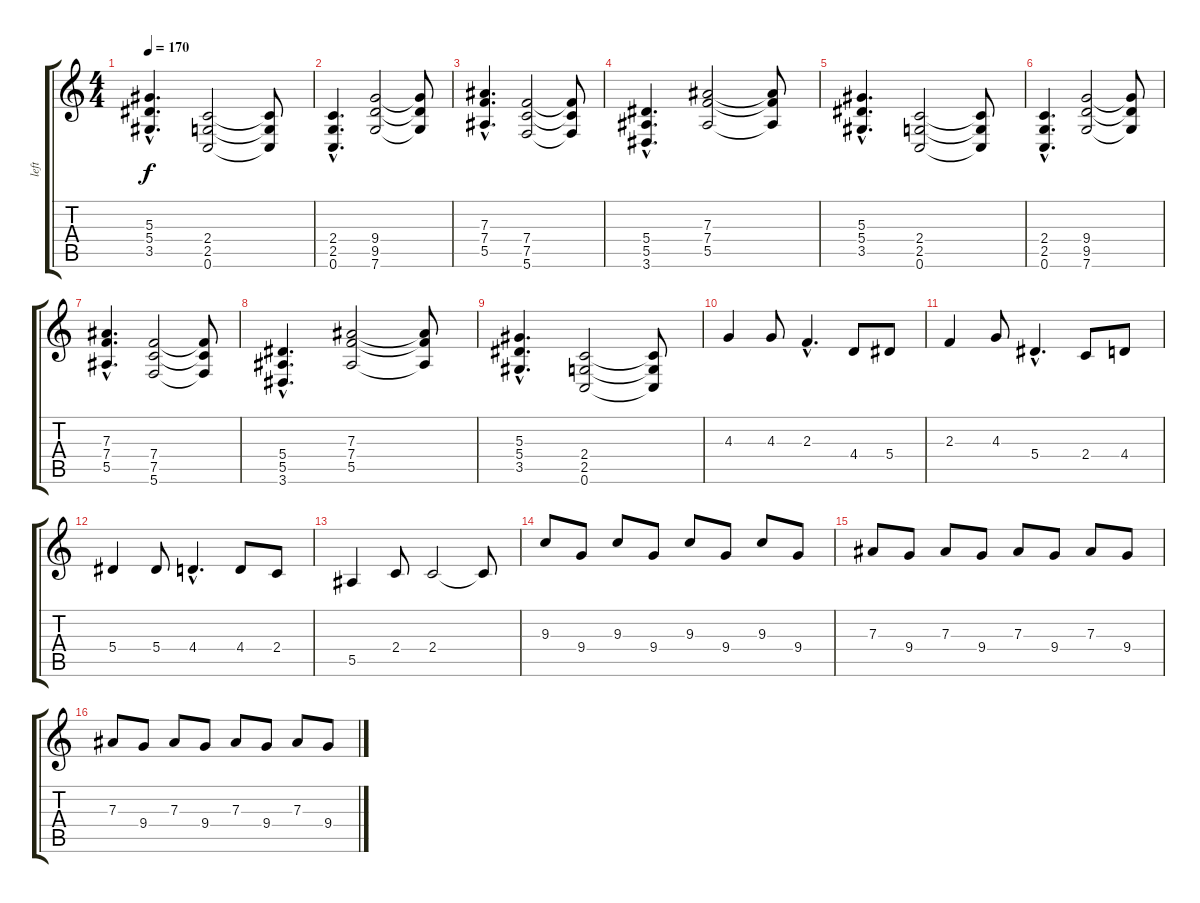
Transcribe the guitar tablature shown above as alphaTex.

\track ("left" "left") {instrument distortionguitar}
\staff {score tabs}
\tuning (C4 G3 Eb3 Bb2 F2 C2) {hide}
\ts (4 4)
\tempo 170
\clef g2
\ks c
(5.3{hac} 5.4{hac} 3.5{hac}).4{d dy f} (2.4 2.5 0.6).2 (2.4{t} 2.5{t} 0.6{t}).8 |
(2.4{hac} 2.5{hac} 0.6{hac}).4{d} (9.4 9.5 7.6).2 (9.4{t} 9.5{t} 7.6{t}).8 |
(7.3{hac} 7.4{hac} 5.5{hac}).4{d} (7.4 7.5 5.6).2 (7.4{t} 7.5{t} 5.6{t}).8 |
(5.4{hac} 5.5{hac} 3.6{hac}).4{d} (7.3 7.4 5.5).2 (7.3{t} 7.4{t} 5.5{t}).8 |
(5.3{hac} 5.4{hac} 3.5{hac}).4{d} (2.4 2.5 0.6).2 (2.4{t} 2.5{t} 0.6{t}).8 |
(2.4{hac} 2.5{hac} 0.6{hac}).4{d} (9.4 9.5 7.6).2 (9.4{t} 9.5{t} 7.6{t}).8 |
(7.3{hac} 7.4{hac} 5.5{hac}).4{d} (7.4 7.5 5.6).2 (7.4{t} 7.5{t} 5.6{t}).8 |
(5.4{hac} 5.5{hac} 3.6{hac}).4{d} (7.3 7.4 5.5).2 (7.3{t} 7.4{t} 5.5{t}).8 |
(5.3{hac} 5.4{hac} 3.5{hac}).4{d} (2.4 2.5 0.6).2 (2.4{t} 2.5{t} 0.6{t}).8 |
4.3.4 4.3.8 2.3{hac}.4{d} 4.4.8 5.4.8 |
2.3.4 4.3.8 5.4{hac}.4{d} 2.4.8 4.4.8 |
5.4.4 5.4.8 4.4{hac}.4{d} 4.4.8 2.4.8 |
5.5.4 2.4.8 2.4.2 2.4{t}.8 |
9.3.8 9.4.8 9.3.8 9.4.8 9.3.8 9.4.8 9.3.8 9.4.8 |
7.3.8 9.4.8 7.3.8 9.4.8 7.3.8 9.4.8 7.3.8 9.4.8 |
7.3.8 9.4.8 7.3.8 9.4.8 7.3.8 9.4.8 7.3.8 9.4.8
